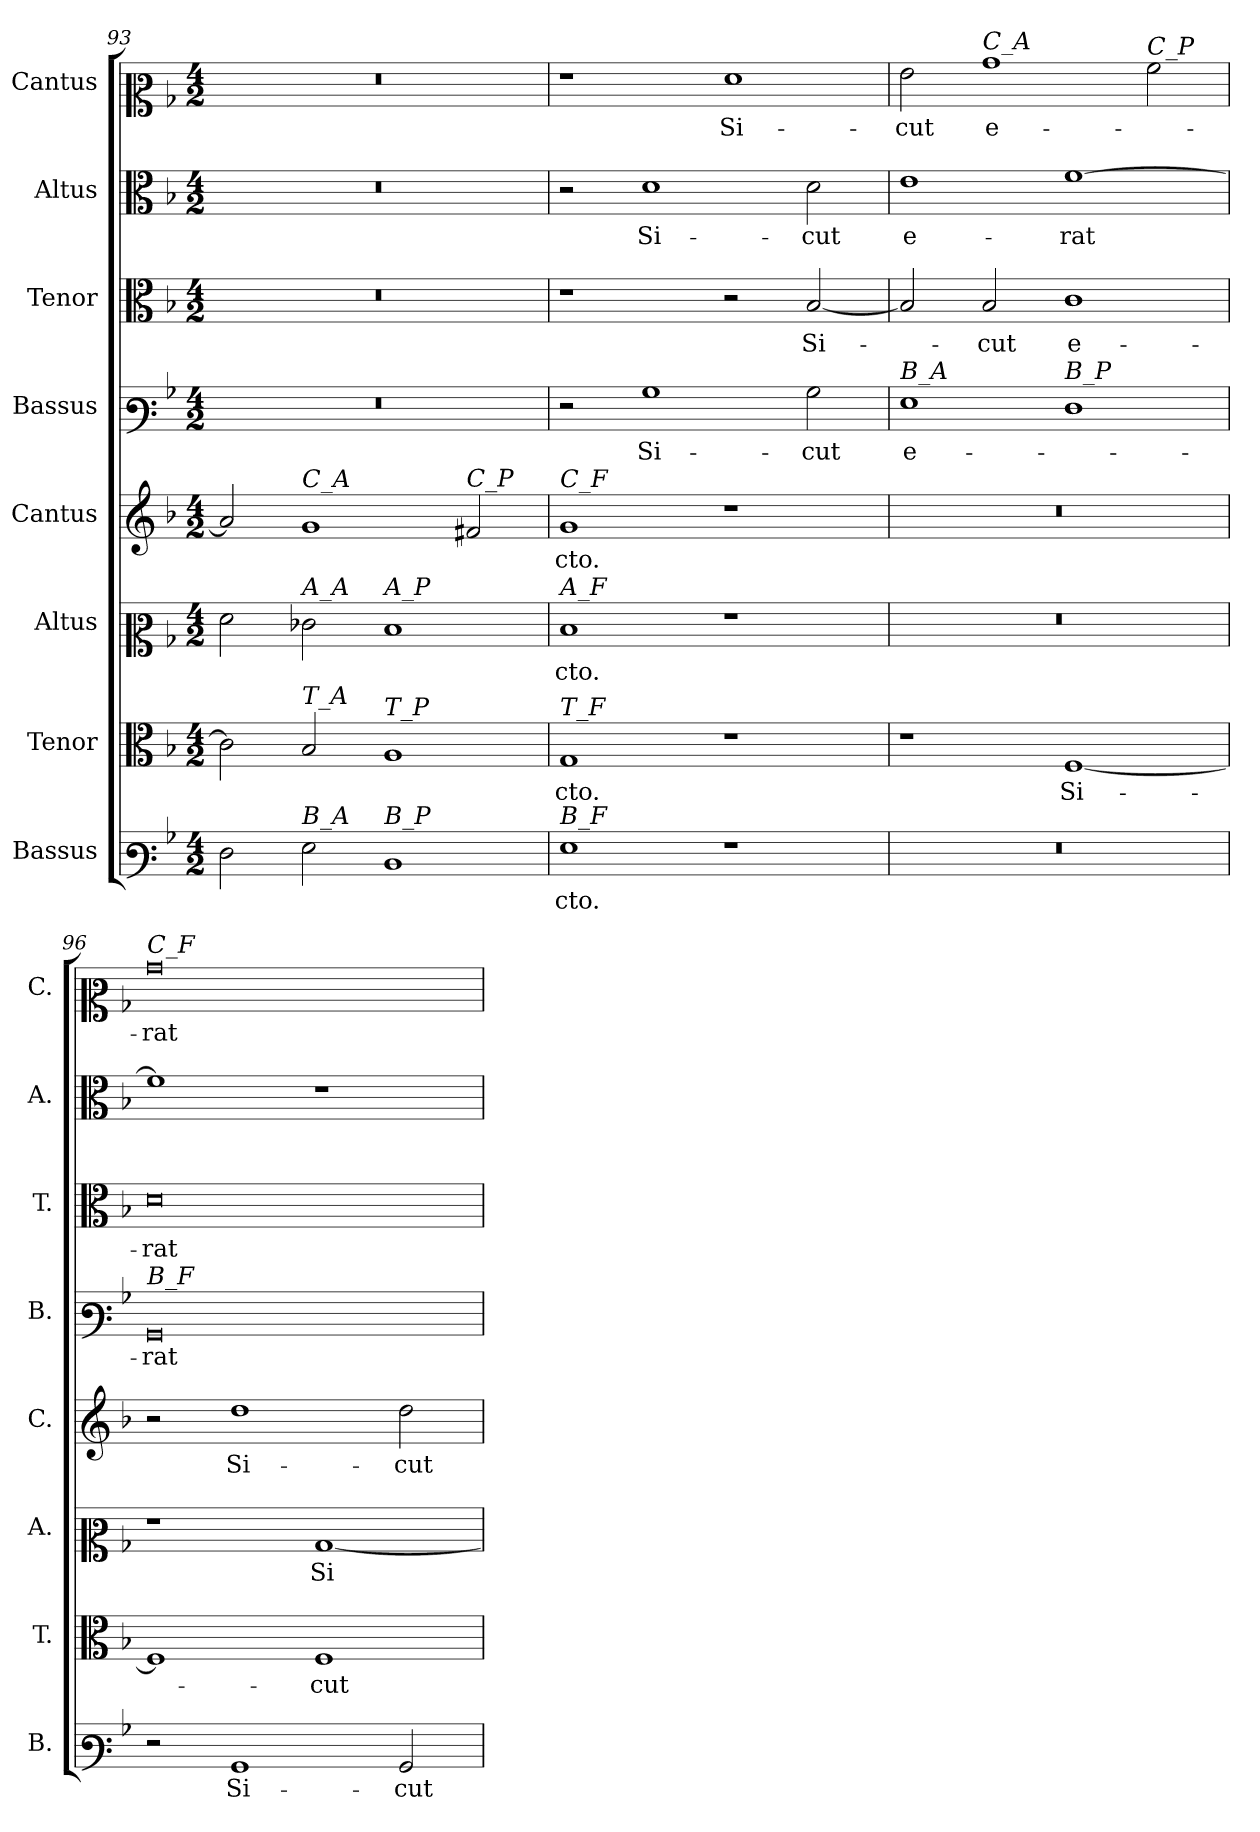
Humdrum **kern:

**kern	**text	**kern	**text	**kern	**text	**kern	**text	**kern	**text	**kern	**text	**kern	**text	**kern	**text
*part8	*part8	*part7	*part7	*part6	*part6	*part5	*part5	*part4	*part4	*part3	*part3	*part2	*part2	*part1	*part1
*staff8	*staff8	*staff7	*staff7	*staff6	*staff6	*staff5	*staff5	*staff4	*staff4	*staff3	*staff3	*staff2	*staff2	*staff1	*staff1
*I"Bassus	*	*I"Tenor	*	*I"Altus	*	*I"Cantus	*	*I"Bassus	*	*I"Tenor	*	*I"Altus	*	*I"Cantus	*
*I'B.	*	*I'T.	*	*I'A.	*	*I'C.	*	*I'B.	*	*I'T.	*	*I'A.	*	*I'C.	*
*clefF3	*	*clefC3	*	*clefC2	*	*clefG2	*	*clefF3	*	*clefC3	*	*clefC3	*	*clefC2	*
*k[b-]	*	*k[b-]	*	*k[b-]	*	*k[b-]	*	*k[b-]	*	*k[b-]	*	*k[b-]	*	*k[b-]	*
*M4/2	*	*M4/2	*	*M4/2	*	*M4/2	*	*M4/2	*	*M4/2	*	*M4/2	*	*M4/2	*
=93	=93	=93	=93	=93	=93	=93	=93	=93	=93	=93	=93	=93	=93	=93	=93
2F\	.	2c\]	.	2f\	.	2a/]	.	0r	.	0r	.	0r	.	0r	.
!	!	!	!	!	!	!LO:TX:a:i:t=C_A	!	!	!	!	!	!	!	!	!
!	!	!	!	!LO:TX:a:i:t=A_A	!	!	!	!	!	!	!	!	!	!	!
!	!	!LO:TX:a:i:t=T_A	!	!	!	!	!	!	!	!	!	!	!	!	!
!LO:TX:a:i:t=B_A	!	!	!	!	!	!	!	!	!	!	!	!	!	!	!
2G\	.	2B-/	.	2e-X\	.	1g	.	.	.	.	.	.	.	.	.
!	!	!	!	!LO:TX:a:i:t=A_P	!	!	!	!	!	!	!	!	!	!	!
!	!	!LO:TX:a:i:t=T_P	!	!	!	!	!	!	!	!	!	!	!	!	!
!LO:TX:a:i:t=B_P	!	!	!	!	!	!	!	!	!	!	!	!	!	!	!
1D	.	1A	.	1d	.	.	.	.	.	.	.	.	.	.	.
!	!	!	!	!	!	!LO:TX:a:i:t=C_P	!	!	!	!	!	!	!	!	!
.	.	.	.	.	.	2f#X/	.	.	.	.	.	.	.	.	.
=94	=94	=94	=94	=94	=94	=94	=94	=94	=94	=94	=94	=94	=94	=94	=94
!	!	!	!	!	!	!LO:TX:a:i:t=C_F	!	!	!	!	!	!	!	!	!
!	!	!	!	!LO:TX:a:i:t=A_F	!	!	!	!	!	!	!	!	!	!	!
!	!	!LO:TX:a:i:t=T_F	!	!	!	!	!	!	!	!	!	!	!	!	!
!LO:TX:a:i:t=B_F	!	!	!	!	!	!	!	!	!	!	!	!	!	!	!
!	!LO:LY:b	!	!LO:LY:b	!	!LO:LY:b	!	!LO:LY:b	!	!	!	!	!	!	!	!
1G	-cto.	1G	-cto.	1d	-cto.	1g	-cto.	2r	.	1r	.	2r	.	1r	.
!	!	!	!	!	!	!	!	!	!LO:LY:b	!	!	!	!LO:LY:b	!	!
.	.	.	.	.	.	.	.	1B-	Si-	.	.	1d	Si-	.	.
!	!	!	!	!	!	!	!	!	!	!	!	!	!	!	!LO:LY:b
1r	.	1r	.	1r	.	1r	.	.	.	2r	.	.	.	1f	Si-
!	!	!	!	!	!	!	!	!	!LO:LY:b	!	!LO:LY:b	!	!LO:LY:b	!	!
.	.	.	.	.	.	.	.	2B-\	-cut	[2B-/	Si-	2d\	-cut	.	.
=95	=95	=95	=95	=95	=95	=95	=95	=95	=95	=95	=95	=95	=95	=95	=95
!	!	!	!	!	!	!	!	!LO:TX:a:i:t=B_A	!	!	!	!	!	!	!
!	!	!	!	!	!	!	!	!	!LO:LY:b	!	!	!	!LO:LY:b	!	!LO:LY:b
0r	.	1r	.	0r	.	0r	.	1G	e-	2B-/]	.	1e	e-	2g\	-cut
!	!	!	!	!	!	!	!	!	!	!	!	!	!	!LO:TX:a:i:t=C_A	!
!	!	!	!	!	!	!	!	!	!	!	!LO:LY:b	!	!	!	!LO:LY:b
.	.	.	.	.	.	.	.	.	.	2B-/	-cut	.	.	1b-	e-
!	!	!	!	!	!	!	!	!LO:TX:a:i:t=B_P	!	!	!	!	!	!	!
!	!	!	!LO:LY:b	!	!	!	!	!	!	!	!LO:LY:b	!	!LO:LY:b	!	!
.	.	[1F	Si-	.	.	.	.	1F	.	1c	e-	[1f	-rat	.	.
!	!	!	!	!	!	!	!	!	!	!	!	!	!	!LO:TX:a:i:t=C_P	!
.	.	.	.	.	.	.	.	.	.	.	.	.	.	2a\	.
=96	=96	=96	=96	=96	=96	=96	=96	=96	=96	=96	=96	=96	=96	=96	=96
!	!	!	!	!	!	!	!	!	!	!	!	!	!	!LO:TX:a:i:t=C_F	!
!	!	!	!	!	!	!	!	!LO:TX:a:i:t=B_F	!	!	!	!	!	!	!
!	!	!	!	!	!	!	!	!	!LO:LY:b	!	!LO:LY:b	!	!	!	!LO:LY:b
2r	.	1F]	.	1r	.	2r	.	0BB-	-rat	0d	-rat	1f]	.	0b-	-rat
!	!LO:LY:b	!	!	!	!	!	!LO:LY:b	!	!	!	!	!	!	!	!
1BB-	Si-	.	.	.	.	1dd	Si-	.	.	.	.	.	.	.	.
!	!	!	!LO:LY:b	!	!LO:LY:b	!	!	!	!	!	!	!	!	!	!
.	.	1F	-cut	[1B-	Si-	.	.	.	.	.	.	1r	.	.	.
!	!LO:LY:b	!	!	!	!	!	!LO:LY:b	!	!	!	!	!	!	!	!
2BB-/	-cut	.	.	.	.	2dd\	-cut	.	.	.	.	.	.	.	.
=	=	=	=	=	=	=	=	=	=	=	=	=	=	=	=
*-	*-	*-	*-	*-	*-	*-	*-	*-	*-	*-	*-	*-	*-	*-	*-
